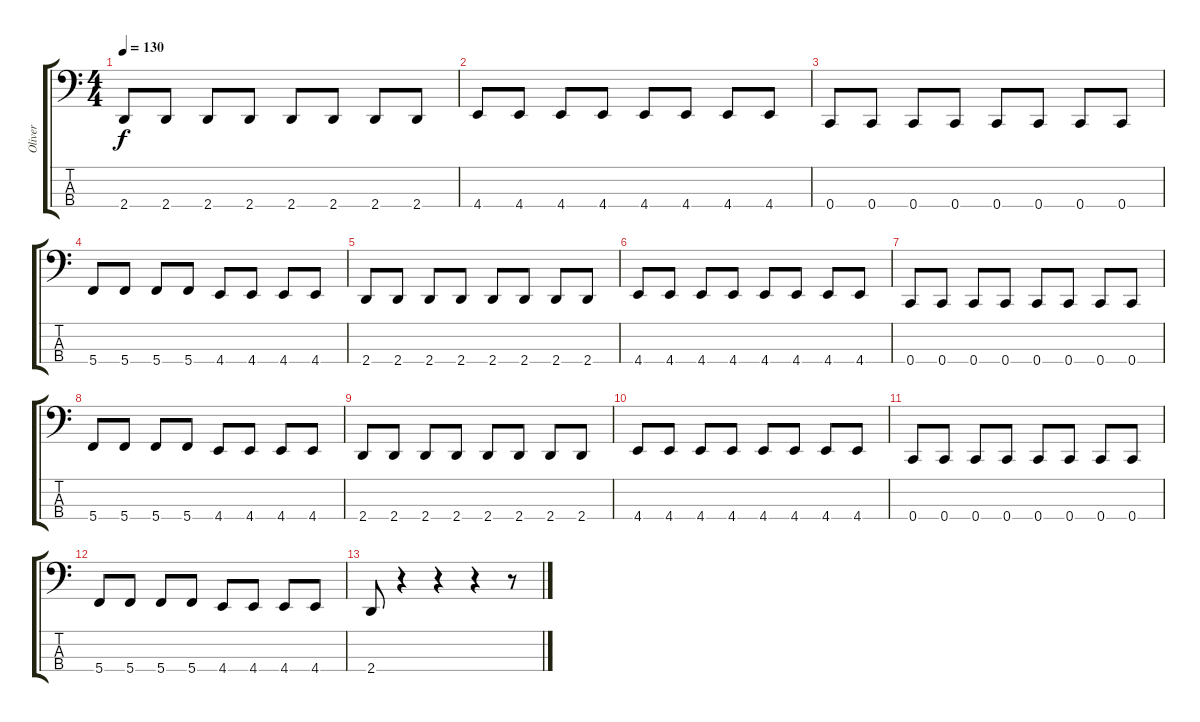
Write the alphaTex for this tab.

\track ("Oliver" "Oliver") {instrument electricbassfinger}
\staff {score tabs}
\tuning (Eb2 Bb1 F1 C1) {hide}
\ts (4 4)
\tempo 130
\clef f4
\ks c
2.4.8{dy f} 2.4.8 2.4.8 2.4.8 2.4.8 2.4.8 2.4.8 2.4.8 |
4.4.8 4.4.8 4.4.8 4.4.8 4.4.8 4.4.8 4.4.8 4.4.8 |
0.4.8 0.4.8 0.4.8 0.4.8 0.4.8 0.4.8 0.4.8 0.4.8 |
5.4.8 5.4.8 5.4.8 5.4.8 4.4.8 4.4.8 4.4.8 4.4.8 |
2.4.8 2.4.8 2.4.8 2.4.8 2.4.8 2.4.8 2.4.8 2.4.8 |
4.4.8 4.4.8 4.4.8 4.4.8 4.4.8 4.4.8 4.4.8 4.4.8 |
0.4.8 0.4.8 0.4.8 0.4.8 0.4.8 0.4.8 0.4.8 0.4.8 |
5.4.8 5.4.8 5.4.8 5.4.8 4.4.8 4.4.8 4.4.8 4.4.8 |
2.4.8 2.4.8 2.4.8 2.4.8 2.4.8 2.4.8 2.4.8 2.4.8 |
4.4.8 4.4.8 4.4.8 4.4.8 4.4.8 4.4.8 4.4.8 4.4.8 |
0.4.8 0.4.8 0.4.8 0.4.8 0.4.8 0.4.8 0.4.8 0.4.8 |
5.4.8 5.4.8 5.4.8 5.4.8 4.4.8 4.4.8 4.4.8 4.4.8 |
2.4.8 r.4 r.4 r.4 r.8
